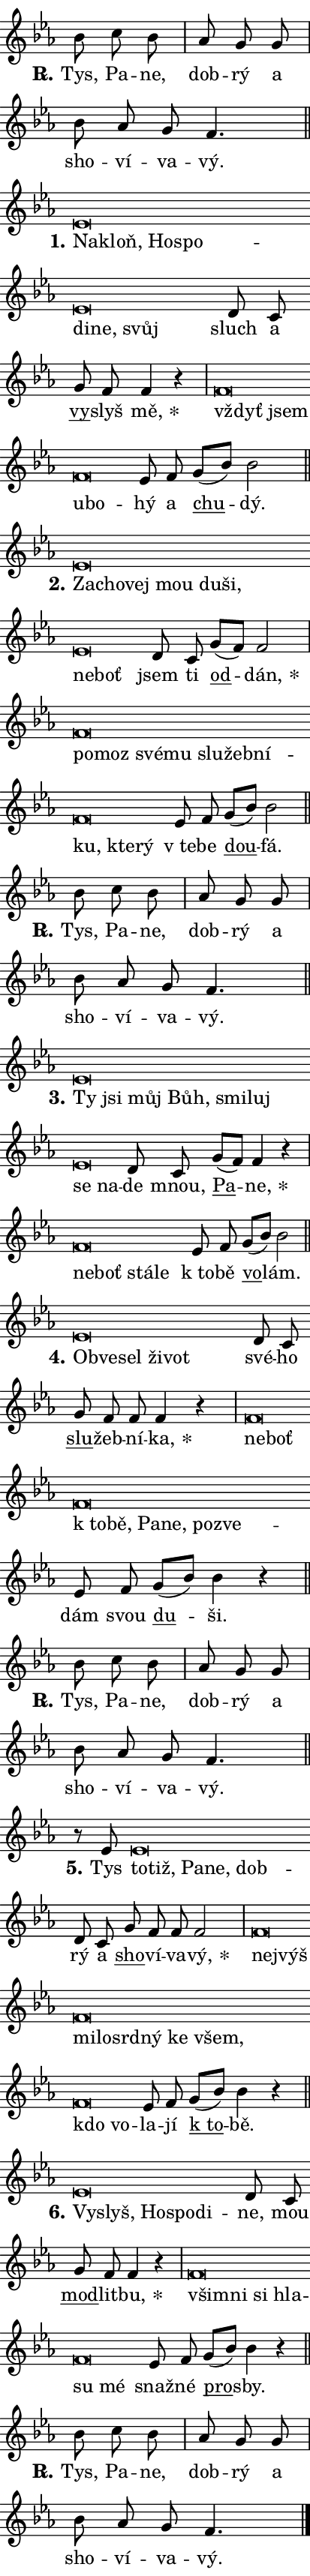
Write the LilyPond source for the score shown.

\version "2.22.1"
\header { tagline = "" }
\paper {
  indent = 0\cm
  top-margin = 0\cm
  right-margin = 0\cm
  bottom-margin = 0\cm
  left-margin = 0\cm
  paper-width = 7\cm
  page-breaking = #ly:one-page-breaking
  system-system-spacing.basic-distance = #11
  score-system-spacing.basic-distance = #11
  ragged-last = ##f
}


%% Author: Thomas Morley
%% https://lists.gnu.org/archive/html/lilypond-user/2020-05/msg00002.html
#(define (line-position grob)
"Returns position of @var[grob} in current system:
   @code{'start}, if at first time-step
   @code{'end}, if at last time-step
   @code{'middle} otherwise
"
  (let* ((col (ly:item-get-column grob))
         (ln (ly:grob-object col 'left-neighbor))
         (rn (ly:grob-object col 'right-neighbor))
         (col-to-check-left (if (ly:grob? ln) ln col))
         (col-to-check-right (if (ly:grob? rn) rn col))
         (break-dir-left
           (and
             (ly:grob-property col-to-check-left 'non-musical #f)
             (ly:item-break-dir col-to-check-left)))
         (break-dir-right
           (and
             (ly:grob-property col-to-check-right 'non-musical #f)
             (ly:item-break-dir col-to-check-right))))
        (cond ((eqv? 1 break-dir-left) 'start)
              ((eqv? -1 break-dir-right) 'end)
              (else 'middle))))

#(define (tranparent-at-line-position vctor)
  (lambda (grob)
  "Relying on @code{line-position} select the relevant enry from @var{vctor}.
Used to determine transparency,"
    (case (line-position grob)
      ((end) (not (vector-ref vctor 0)))
      ((middle) (not (vector-ref vctor 1)))
      ((start) (not (vector-ref vctor 2))))))

noteHeadBreakVisibility =
#(define-music-function (break-visibility)(vector?)
"Makes @code{NoteHead}s transparent relying on @var{break-visibility}"
#{
  \override NoteHead.transparent =
    #(tranparent-at-line-position break-visibility)
#})

#(define delete-ledgers-for-transparent-note-heads
  (lambda (grob)
    "Reads whether a @code{NoteHead} is transparent.
If so this @code{NoteHead} is removed from @code{'note-heads} from
@var{grob}, which is supposed to be @code{LedgerLineSpanner}.
As a result ledgers are not printed for this @code{NoteHead}"
    (let* ((nhds-array (ly:grob-object grob 'note-heads))
           (nhds-list
             (if (ly:grob-array? nhds-array)
                 (ly:grob-array->list nhds-array)
                 '()))
           ;; Relies on the transparent-property being done before
           ;; Staff.LedgerLineSpanner.after-line-breaking is executed.
           ;; This is fragile ...
           (to-keep
             (remove
               (lambda (nhd)
                 (ly:grob-property nhd 'transparent #f))
               nhds-list)))
      ;; TODO find a better method to iterate over grob-arrays, similiar
      ;; to filter/remove etc for lists
      ;; For now rebuilt from scratch
      (set! (ly:grob-object grob 'note-heads)  '())
      (for-each
        (lambda (nhd)
          (ly:pointer-group-interface::add-grob grob 'note-heads nhd))
        to-keep))))

hideNotes = {
  \noteHeadBreakVisibility #begin-of-line-visible
}
unHideNotes = {
  \noteHeadBreakVisibility #all-visible
}

% work-around for resetting accidentals
% https://lilypond.org/doc/v2.23/Documentation/notation/displaying-rhythms#unmetered-music
cadenzaMeasure = {
  \cadenzaOff
  \partial 1024 s1024
  \cadenzaOn
}

#(define-markup-command (accent layout props text) (markup?)
  "Underline accented syllable"
  (interpret-markup layout props
    #{\markup \override #'(offset . 4.3) \underline { #text }#}))

responsum = \markup \concat {
  "R" \hspace #-1.05 \path #0.1 #'((moveto 0 0.07) (lineto 0.9 0.8)) \hspace #0.05 "."
}

\layout {
    \context {
        \Staff
        \remove "Time_signature_engraver"
        \override LedgerLineSpanner.after-line-breaking = #delete-ledgers-for-transparent-note-heads
    }
    \context {
        \Voice {
            \override NoteHead.output-attributes = #'((class . "notehead"))
            \override Hairpin.height = #0.55
        }
    }
    \context {
        \Lyrics {
            \override StanzaNumber.output-attributes = #'((class . "stanzanumber"))
            \override LyricSpace.minimum-distance = #0.9
            \override LyricText.font-name = #"TeX Gyre Schola"
            \override LyricText.font-size = 1
            \override StanzaNumber.font-name = #"TeX Gyre Schola Bold"
            \override StanzaNumber.font-size = 1
        }
    }
}

% magnetic-lyrics.ily
%
%   written by
%     Jean Abou Samra <jean@abou-samra.fr>
%     Werner Lemberg <wl@gnu.org>
%
%   adapted by
%     Jiri Hon <jiri.hon@gmail.com>
%
% Version 2022-Apr-15

% https://www.mail-archive.com/lilypond-user@gnu.org/msg149350.html

#(define (Left_hyphen_pointer_engraver context)
   "Collect syllable-hyphen-syllable occurrences in lyrics and store
them in properties.  This engraver only looks to the left.  For
example, if the lyrics input is @code{foo -- bar}, it does the
following.

@itemize @bullet
@item
Set the @code{text} property of the @code{LyricHyphen} grob between
@q{foo} and @q{bar} to @code{foo}.

@item
Set the @code{left-hyphen} property of the @code{LyricText} grob with
text @q{foo} to the @code{LyricHyphen} grob between @q{foo} and
@q{bar}.
@end itemize

Use this auxiliary engraver in combination with the
@code{lyric-@/text::@/apply-@/magnetic-@/offset!} hook."
   (let ((hyphen #f)
         (text #f))
     (make-engraver
      (acknowledgers
       ((lyric-syllable-interface engraver grob source-engraver)
        (set! text grob)))
      (end-acknowledgers
       ((lyric-hyphen-interface engraver grob source-engraver)
        ;(when (not (grob::has-interface grob 'lyric-space-interface))
          (set! hyphen grob)));)
      ((stop-translation-timestep engraver)
       (when (and text hyphen)
         (ly:grob-set-object! text 'left-hyphen hyphen))
       (set! text #f)
       (set! hyphen #f)))))

#(define (lyric-text::apply-magnetic-offset! grob)
   "If the space between two syllables is less than the value in
property @code{LyricText@/.details@/.squash-threshold}, move the right
syllable to the left so that it gets concatenated with the left
syllable.

Use this function as a hook for
@code{LyricText@/.after-@/line-@/breaking} if the
@code{Left_@/hyphen_@/pointer_@/engraver} is active."
   (let ((hyphen (ly:grob-object grob 'left-hyphen #f)))
     (when hyphen
       (let ((left-text (ly:spanner-bound hyphen LEFT)))
         (when (grob::has-interface left-text 'lyric-syllable-interface)
           (let* ((common (ly:grob-common-refpoint grob left-text X))
                  (this-x-ext (ly:grob-extent grob common X))
                  (left-x-ext
                   (begin
                     ;; Trigger magnetism for left-text.
                     (ly:grob-property left-text 'after-line-breaking)
                     (ly:grob-extent left-text common X)))
                  ;; `delta` is the gap width between two syllables.
                  (delta (- (interval-start this-x-ext)
                            (interval-end left-x-ext)))
                  (details (ly:grob-property grob 'details))
                  (threshold (assoc-get 'squash-threshold details 0.2)))
             (when (< delta threshold)
               (let* (;; We have to manipulate the input text so that
                      ;; ligatures crossing syllable boundaries are not
                      ;; disabled.  For languages based on the Latin
                      ;; script this is essentially a beautification.
                      ;; However, for non-Western scripts it can be a
                      ;; necessity.
                      (lt (ly:grob-property left-text 'text))
                      (rt (ly:grob-property grob 'text))
                      (is-space (grob::has-interface hyphen 'lyric-space-interface))
                      (space (if is-space " " ""))
                      (space-markup (grob-interpret-markup grob " "))
                      (space-size (interval-length (ly:stencil-extent space-markup X)))
                      (extra-delta (if is-space space-size 0))
                      ;; Append new syllable.
                      (ltrt-space (if (and (string? lt) (string? rt))
                                (string-append lt space rt)
                                (make-concat-markup (list lt space rt))))
                      ;; Right-align `ltrt` to the right side.
                      (ltrt-space-markup (grob-interpret-markup
                               grob
                               (make-translate-markup
                                (cons (interval-length this-x-ext) 0)
                                (make-right-align-markup ltrt-space)))))
                 (begin
                   ;; Don't print `left-text`.
                   (ly:grob-set-property! left-text 'stencil #f)
                   ;; Set text and stencil (which holds all collected
                   ;; syllables so far) and shift it to the left.
                   (ly:grob-set-property! grob 'text ltrt-space)
                   (ly:grob-set-property! grob 'stencil ltrt-space-markup)
                   (ly:grob-translate-axis! grob (- (- delta extra-delta)) X))))))))))


#(define (lyric-hyphen::displace-bounds-first grob)
   ;; Make very sure this callback isn't triggered too early.
   (let ((left (ly:spanner-bound grob LEFT))
         (right (ly:spanner-bound grob RIGHT)))
     (ly:grob-property left 'after-line-breaking)
     (ly:grob-property right 'after-line-breaking)
     (ly:lyric-hyphen::print grob)))

squashThreshold = #0.4

\layout {
  \context {
    \Lyrics
    \consists #Left_hyphen_pointer_engraver
    \override LyricText.after-line-breaking =
      #lyric-text::apply-magnetic-offset!
    \override LyricHyphen.stencil = #lyric-hyphen::displace-bounds-first
    \override LyricText.details.squash-threshold = \squashThreshold
    \override LyricHyphen.minimum-distance = 0
    \override LyricHyphen.minimum-length = \squashThreshold
  }
}

squash = \override LyricText.details.squash-threshold = 9999
unSquash = \override LyricText.details.squash-threshold = \squashThreshold

left = \override LyricText.self-alignment-X = #LEFT
unLeft = \revert LyricText.self-alignment-X

starOffset = #(lambda (grob) 
                (let ((x_offset (ly:self-alignment-interface::aligned-on-x-parent grob)))
                  (if (= x_offset 0) 0 (+ x_offset 1.2))))

star = #(define-music-function (syllable)(string?)
"Append star separator at the end of a syllable"
#{
  \once \override LyricText.X-offset = #starOffset
  \lyricmode { \markup {
    #syllable
    \override #'((font-name . "TeX Gyre Schola Bold")) \hspace #0.2 \lower #0.65 \larger "*"
  } }
#})

starAccent = #(define-music-function (syllable)(string?)
"Append star separator at the end of a syllable and make accent"
#{
  \once \override LyricText.X-offset = #starOffset
  \lyricmode { \markup {
    \accent #syllable
    \override #'((font-name . "TeX Gyre Schola Bold")) \hspace #0.2 \lower #0.65 \larger "*"
  } }
#})

breath = #(define-music-function (syllable)(string?)
"Append breathing indicator at the end of a syllable"
#{
  \lyricmode { \markup { #syllable "+" } }
#})

optionalBreath = #(define-music-function (syllable)(string?)
"Append optional breathing indicator at the end of a syllable"
#{
  \lyricmode { \markup { #syllable "(+)" } }
#})


\score {
    <<
        \new Voice = "melody" { \cadenzaOn \key es \major \relative { bes'8 c bes \cadenzaMeasure \bar "|" as g g \cadenzaMeasure \bar "|" bes as g f4. \cadenzaMeasure \bar "||" \break }
\relative { es'\breve*1/16 \hideNotes \breve*1/16 \bar "" \breve*1/16 \bar "" \breve*1/16 \bar "" \breve*1/16 \bar "" \breve*1/16 \breve*1/16 \bar "" \unHideNotes d8 c \bar "" g' f f4 r \cadenzaMeasure \bar "|" f\breve*1/16 \hideNotes \breve*1/16 \bar "" \breve*1/16 \breve*1/16 \bar "" \unHideNotes es8 f \bar "" g[( bes)] bes2 \cadenzaMeasure \bar "||" \break }
\relative { es'\breve*1/16 \hideNotes \breve*1/16 \bar "" \breve*1/16 \bar "" \breve*1/16 \bar "" \breve*1/16 \bar "" \breve*1/16 \bar "" \breve*1/16 \breve*1/16 \bar "" \unHideNotes d8 c \bar "" g'[( f)] f2 \cadenzaMeasure \bar "|" f\breve*1/16 \hideNotes \breve*1/16 \bar "" \breve*1/16 \bar "" \breve*1/16 \bar "" \breve*1/16 \bar "" \breve*1/16 \bar "" \breve*1/16 \bar "" \breve*1/16 \bar "" \breve*1/16 \breve*1/16 \bar "" \unHideNotes es8 f \bar "" g[( bes)] bes2 \cadenzaMeasure \bar "||" \break }
\relative { bes'8 c bes \cadenzaMeasure \bar "|" as g g \cadenzaMeasure \bar "|" bes as g f4. \cadenzaMeasure \bar "||" \break }
\relative { es'\breve*1/16 \hideNotes \breve*1/16 \bar "" \breve*1/16 \bar "" \breve*1/16 \bar "" \breve*1/16 \bar "" \breve*1/16 \bar "" \breve*1/16 \breve*1/16 \bar "" \unHideNotes d8 c \bar "" g'[( f)] f4 r \cadenzaMeasure \bar "|" f\breve*1/16 \hideNotes \breve*1/16 \bar "" \breve*1/16 \breve*1/16 \bar "" \unHideNotes es8 f \bar "" g[( bes)] bes2 \cadenzaMeasure \bar "||" \break }
\relative { es'\breve*1/16 \hideNotes \breve*1/16 \bar "" \breve*1/16 \bar "" \breve*1/16 \breve*1/16 \bar "" \unHideNotes d8 c \bar "" g' f f f4 r \cadenzaMeasure \bar "|" f\breve*1/16 \hideNotes \breve*1/16 \bar "" \breve*1/16 \bar "" \breve*1/16 \bar "" \breve*1/16 \bar "" \breve*1/16 \bar "" \breve*1/16 \breve*1/16 \bar "" \unHideNotes es8 f \bar "" g[( bes)] bes4 r \cadenzaMeasure \bar "||" \break }
\relative { bes'8 c bes \cadenzaMeasure \bar "|" as g g \cadenzaMeasure \bar "|" bes as g f4. \cadenzaMeasure \bar "||" \break }
\relative { r8 es' es\breve*1/16 \hideNotes \breve*1/16 \bar "" \breve*1/16 \bar "" \breve*1/16 \breve*1/16 \bar "" \unHideNotes d8 c \bar "" g' f f f2 \cadenzaMeasure \bar "|" f\breve*1/16 \hideNotes \breve*1/16 \bar "" \breve*1/16 \bar "" \breve*1/16 \bar "" \breve*1/16 \bar "" \breve*1/16 \bar "" \breve*1/16 \bar "" \breve*1/16 \bar "" \breve*1/16 \breve*1/16 \bar "" \unHideNotes es8 f \bar "" g[( bes)] bes4 r \cadenzaMeasure \bar "||" \break }
\relative { es'\breve*1/16 \hideNotes \breve*1/16 \bar "" \breve*1/16 \bar "" \breve*1/16 \breve*1/16 \bar "" \unHideNotes d8 c \bar "" g' f f4 r \cadenzaMeasure \bar "|" f\breve*1/16 \hideNotes \breve*1/16 \bar "" \breve*1/16 \bar "" \breve*1/16 \bar "" \breve*1/16 \breve*1/16 \bar "" \unHideNotes es8 f \bar "" g[( bes)] bes4 r \cadenzaMeasure \bar "||" \break }
\relative { bes'8 c bes \cadenzaMeasure \bar "|" as g g \cadenzaMeasure \bar "|" bes as g f4. \cadenzaMeasure \bar "||" \break } \bar "|." }
        \new Lyrics \lyricsto "melody" { \lyricmode { \set stanza = \responsum
Tys, Pa -- ne, dob -- rý a sho -- ví -- va -- vý.
\set stanza = "1."
\left Na -- \squash kloň, Ho -- spo -- di -- ne, svůj \unLeft \unSquash sluch a \markup \accent vy -- slyš \star mě, \left vždyť \squash jsem u -- bo -- \unLeft \unSquash hý a \markup \accent chu -- dý.
\set stanza = "2."
\left Za -- \squash cho -- vej mou du -- ši, ne -- boť \unLeft \unSquash jsem ti \markup \accent od -- \star dán, \left po -- \squash moz své -- mu slu -- žeb -- ní -- ku, kte -- rý \unLeft \unSquash "v te" -- be \markup \accent dou -- fá.
\set stanza = \responsum
Tys, Pa -- ne, dob -- rý a sho -- ví -- va -- vý.
\set stanza = "3."
\left Ty \squash jsi můj Bůh, smi -- luj se na -- \unLeft \unSquash de mnou, \markup \accent Pa -- \star ne, \left ne -- \squash boť stá -- le \unLeft \unSquash "k to" -- bě \markup \accent vo -- lám.
\set stanza = "4."
\left Ob -- \squash ve -- sel ži -- vot \unLeft \unSquash své -- ho \markup \accent slu -- žeb -- ní -- \star ka, \left ne -- \squash boť "k to" -- bě, Pa -- ne, po -- zve -- \unLeft \unSquash dám svou \markup \accent du -- ši.
\set stanza = \responsum
Tys, Pa -- ne, dob -- rý a sho -- ví -- va -- vý.
\set stanza = "5."
Tys \left to -- \squash tiž, Pa -- ne, dob -- \unLeft \unSquash rý a \markup \accent sho -- ví -- va -- \star vý, \left nej -- \squash výš mi -- lo -- srd -- ný ke všem, kdo vo -- \unLeft \unSquash la -- jí \markup \accent "k to" -- bě.
\set stanza = "6."
\left Vy -- \squash slyš, Ho -- spo -- di -- \unLeft \unSquash ne, mou \markup \accent mod -- lit -- \star bu, \left všim -- \squash ni si hla -- su mé \unLeft \unSquash snaž -- né \markup \accent pro -- sby.
\set stanza = \responsum
Tys, Pa -- ne, dob -- rý a sho -- ví -- va -- vý. } }
    >>
    \layout {}
}
